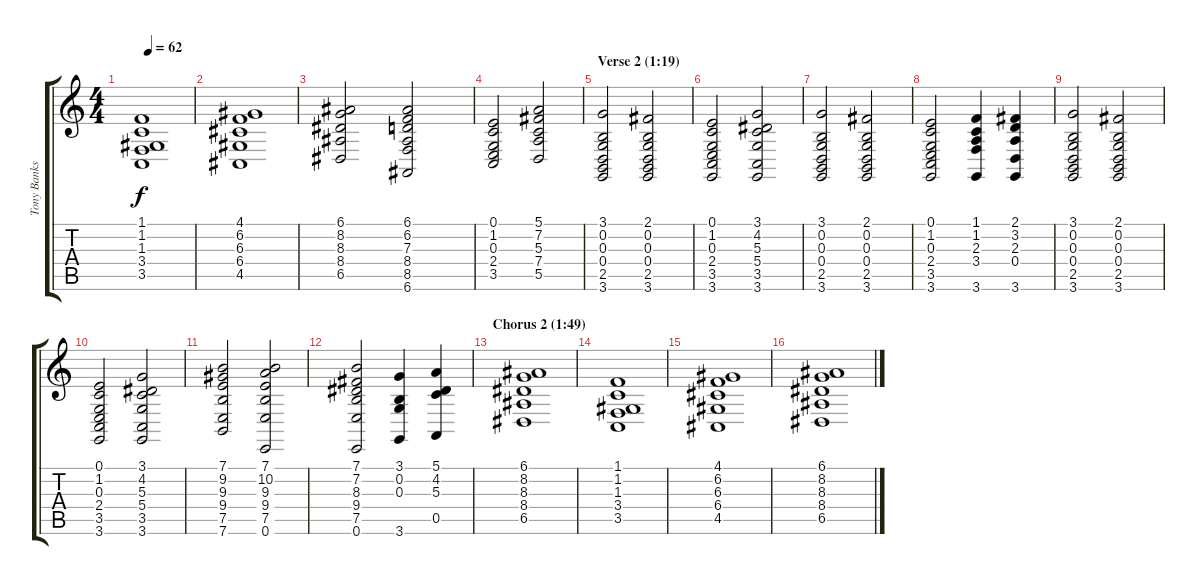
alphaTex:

\track ("Tony Banks (organ)" "Tony Banks") {instrument drawbarorgan}
\staff {score tabs}
\tuning (E4 B3 G3 D3 A2 E2) {hide}
\ts (4 4)
\tempo 62
\clef g2
\ks c
(1.1 1.2 1.3 3.4 3.5).1{dy f} |
(4.1 6.2 6.3 6.4 4.5).1 |
(6.1 8.2 8.3 8.4 6.5).2 (6.1 6.2 7.3 8.4 8.5 6.6).2 |
(0.1 1.2 0.3 2.4 3.5).2 (5.1 7.2 5.3 7.4 5.5).2 |
\section ("" "Verse 2 (1:19)")
(3.1 0.2 0.3 0.4 2.5 3.6).2 (2.1 0.2 0.3 0.4 2.5 3.6).2 |
(0.1 1.2 0.3 2.4 3.5 3.6).2 (3.1 4.2 5.3 5.4 3.5 3.6).2 |
(3.1 0.2 0.3 0.4 2.5 3.6).2 (2.1 0.2 0.3 0.4 2.5 3.6).2 |
(0.1 1.2 0.3 2.4 3.5 3.6).2 (1.1 1.2 2.3 3.4 3.6).4 (2.1 3.2 2.3 0.4 3.6).4 |
(3.1 0.2 0.3 0.4 2.5 3.6).2 (2.1 0.2 0.3 0.4 2.5 3.6).2 |
(0.1 1.2 0.3 2.4 3.5 3.6).2 (3.1 4.2 5.3 5.4 3.5 3.6).2 |
(7.1 9.2 9.3 9.4 7.5 7.6).2 (7.1 10.2 9.3 9.4 7.5 0.6).2 |
(7.1 7.2 8.3 9.4 7.5 0.6).2 (3.1 0.2 0.3 3.6).4 (5.1 4.2 5.3 0.5).4 |
\section ("" "Chorus 2 (1:49)")
(6.1 8.2 8.3 8.4 6.5).1 |
(1.1 1.2 1.3 3.4 3.5).1 |
(4.1 6.2 6.3 6.4 4.5).1 |
(6.1 8.2 8.3 8.4 6.5).1
